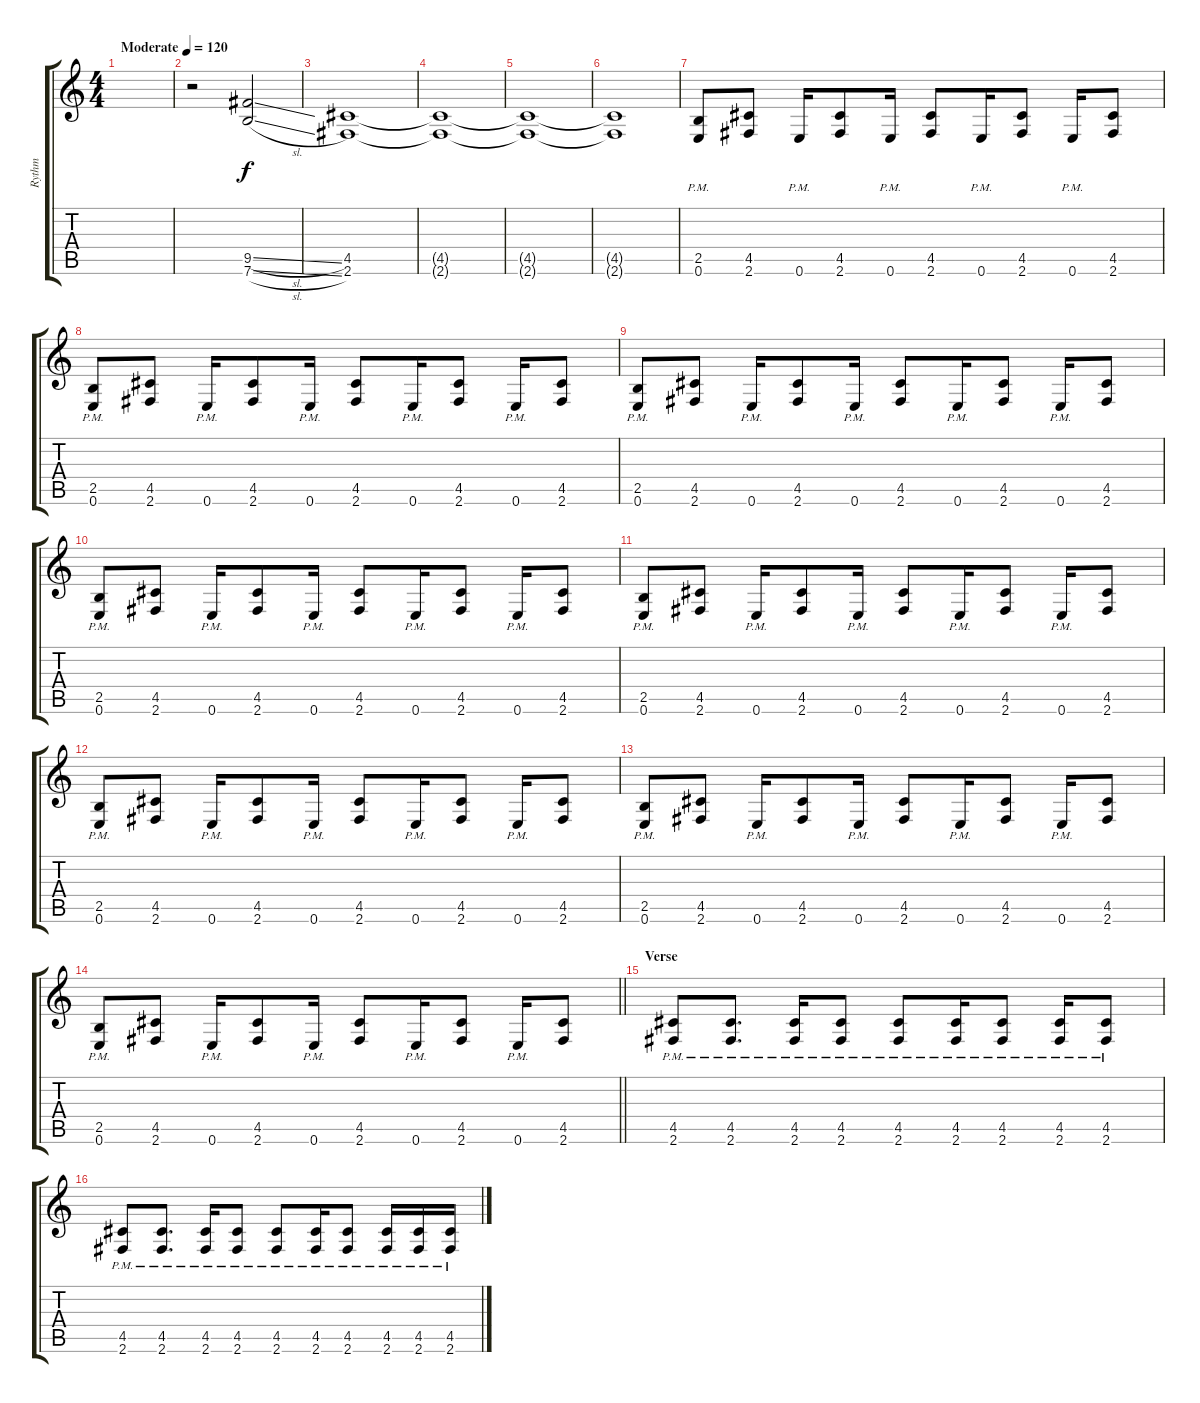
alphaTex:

\track ("Rythm" "Rythm") {instrument distortionguitar}
\staff {score tabs}
\tuning (E4 B3 G3 D3 A2 E2) {hide}
\ts (4 4)
\tempo (120 "Moderate")
\clef g2
\ks c
|
r.2 (9.5{sl} 7.6{sl}).2 |
(4.5 2.6).1 |
(4.5{t} 2.6{t}).1{dy f} |
(4.5{t} 2.6{t}).1 |
(4.5{t} 2.6{t}).1 |
(2.5{pm} 0.6{pm}).8 (4.5 2.6).8 0.6{pm}.16 (4.5 2.6).8 0.6{pm}.16 (4.5 2.6).8 0.6{pm}.16 (4.5 2.6).8 0.6{pm}.16 (4.5 2.6).8 |
(2.5{pm} 0.6{pm}).8 (4.5 2.6).8 0.6{pm}.16 (4.5 2.6).8 0.6{pm}.16 (4.5 2.6).8 0.6{pm}.16 (4.5 2.6).8 0.6{pm}.16 (4.5 2.6).8 |
(2.5{pm} 0.6{pm}).8 (4.5 2.6).8 0.6{pm}.16 (4.5 2.6).8 0.6{pm}.16 (4.5 2.6).8 0.6{pm}.16 (4.5 2.6).8 0.6{pm}.16 (4.5 2.6).8 |
(2.5{pm} 0.6{pm}).8 (4.5 2.6).8 0.6{pm}.16 (4.5 2.6).8 0.6{pm}.16 (4.5 2.6).8 0.6{pm}.16 (4.5 2.6).8 0.6{pm}.16 (4.5 2.6).8 |
(2.5{pm} 0.6{pm}).8 (4.5 2.6).8 0.6{pm}.16 (4.5 2.6).8 0.6{pm}.16 (4.5 2.6).8 0.6{pm}.16 (4.5 2.6).8 0.6{pm}.16 (4.5 2.6).8 |
(2.5{pm} 0.6{pm}).8 (4.5 2.6).8 0.6{pm}.16 (4.5 2.6).8 0.6{pm}.16 (4.5 2.6).8 0.6{pm}.16 (4.5 2.6).8 0.6{pm}.16 (4.5 2.6).8 |
(2.5{pm} 0.6{pm}).8 (4.5 2.6).8 0.6{pm}.16 (4.5 2.6).8 0.6{pm}.16 (4.5 2.6).8 0.6{pm}.16 (4.5 2.6).8 0.6{pm}.16 (4.5 2.6).8 |
\barLineRight lightlight
(2.5{pm} 0.6{pm}).8 (4.5 2.6).8 0.6{pm}.16 (4.5 2.6).8 0.6{pm}.16 (4.5 2.6).8 0.6{pm}.16 (4.5 2.6).8 0.6{pm}.16 (4.5 2.6).8 |
\section ("" "Verse")
(4.5{pm} 2.6{pm}).8 (4.5{pm} 2.6{pm}).8{d} (4.5{pm} 2.6{pm}).16 (4.5{pm} 2.6{pm}).8 (4.5{pm} 2.6{pm}).8 (4.5{pm} 2.6{pm}).16 (4.5{pm} 2.6{pm}).8 (4.5{pm} 2.6{pm}).16 (4.5{pm} 2.6{pm}).8 |
(4.5{pm} 2.6{pm}).8 (4.5{pm} 2.6{pm}).8{d} (4.5{pm} 2.6{pm}).16 (4.5{pm} 2.6{pm}).8 (4.5{pm} 2.6{pm}).8 (4.5{pm} 2.6{pm}).16 (4.5{pm} 2.6{pm}).8 (4.5{pm} 2.6{pm}).16 (4.5{pm} 2.6{pm}).16 (4.5{pm} 2.6{pm}).16
